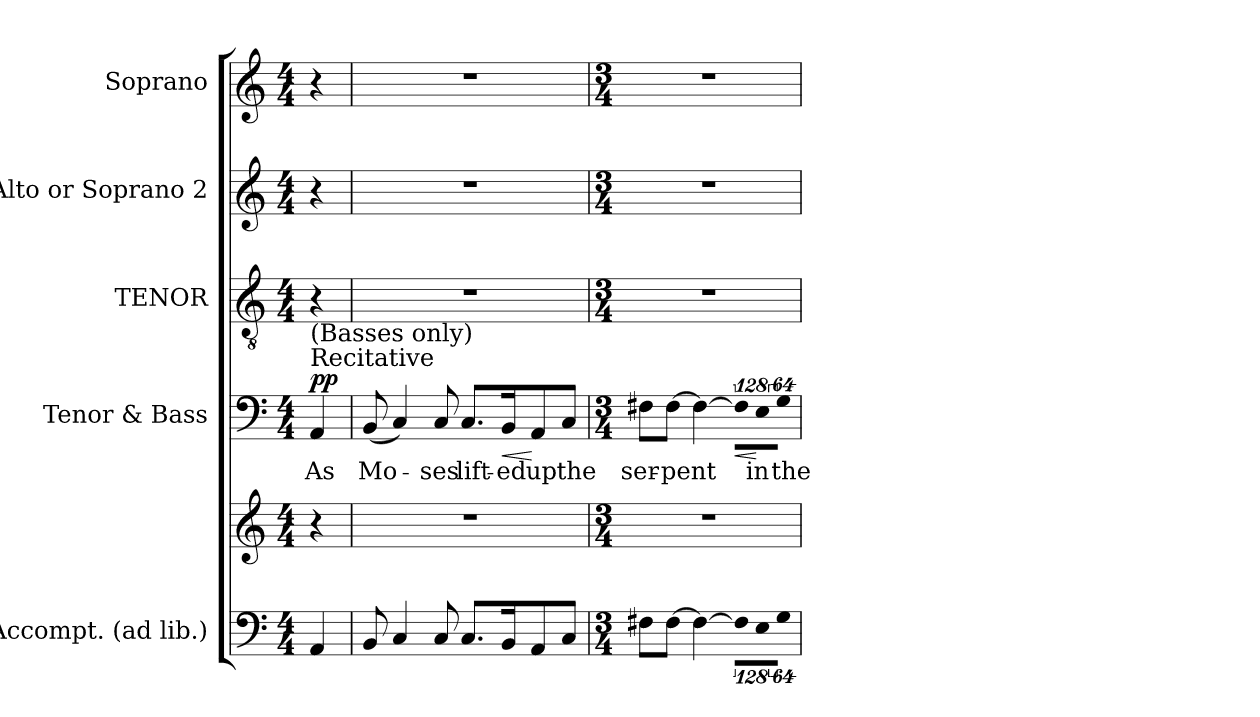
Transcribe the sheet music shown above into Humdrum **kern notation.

**kern	**kern	**kern	**text	**dynam	**kern	**kern	**kern
*part5	*part5	*part4	*part4	*part4	*part3	*part2	*part1
*staff6	*staff5	*staff4	*staff4	*staff4	*staff3	*staff2	*staff1
*I"Accompt. (ad lib.)	*	*I"Tenor & Bass	*	*	*I"TENOR	*I"Alto or Soprano 2	*I"Soprano
!!LO:PB:g=z
*clefF4	*clefG2	*clefF4	*	*	*clefGv2	*clefG2	*clefG2
*	*	*	*	*	*ITrd7c12	*	*
*k[]	*k[]	*k[]	*	*	*k[]	*k[]	*k[]
*C:	*C:	*C:	*	*	*C:	*C:	*C:
*M4/4	*M4/4	*M4/4	*	*	*M4/4	*M4/4	*M4/4
*MM66	*MM66	*MM66	*	*	*MM66	*MM66	*MM66
=	=	=	=	=	=	=	=
!	!	!LO:TX:a:t=Recitative	!	!	!	!	!
!	!	!LO:TX:t=(Basses only)	!	!	!	!	!
!	!	!	!LO:LY:b:color=#000000	!	!	!	!
4AAi/	4r	4AAi/	As	pp	4r	4r	4r
=1	=1	=1	=1	=1	=1	=1	=1
!	!	!	!LO:LY:b:color=#000000	!	!	!	!
8BBi/	1r	(8BBi/	Mo-	.	1r	1r	1r
4Ci/	.	4Ci/)	.	.	.	.	.
!	!	!	!LO:LY:b:color=#000000	!	!	!	!
8Ci/	.	8Ci/	-ses	.	.	.	.
!	!	!	!LO:LY:b:color=#000000	!	!	!	!
8.Ci/L	.	8.Ci/L	lift-	.	.	.	.
!	!	!	!LO:LY:b:color=#000000	!LO:HP:b	!	!	!
16BBi/k	.	16BBi/k	-ed	<	.	.	.
!	!	!	!LO:LY:b:color=#000000	!	!	!	!
8AAi/	.	8AAi/	up	[	.	.	.
!	!	!	!LO:LY:b:color=#000000	!	!	!	!
8Ci/J	.	8Ci/J	the	.	.	.	.
=2	=2	=2	=2	=2	=2	=2	=2
*M3/4	*M3/4	*M3/4	*	*	*M3/4	*M3/4	*M3/4
!	!LO:N:vis=1	!	!	!	!	!	!
!	!	!	!LO:LY:b:color=#000000	!	!LO:N:vis=1	!LO:N:vis=1	!LO:N:vis=1
8F#Xi\L	2.r	8F#Xi\L	ser-	.	2.r	2.r	2.r
!	!	!	!LO:LY:b:color=#000000	!	!	!	!
[8F#i\J	.	[8F#i\J	-pent	.	.	.	.
4F#i\_	.	4F#i\_	.	.	.	.	.
!LO:N:vis=8	!	!LO:N:vis=8	!	!LO:HP:b	!	!	!
1024%85F#i\L]	.	1024%85F#i\L]	.	<	.	.	.
!LO:N:vis=8	!	!LO:N:vis=8	!	!	!	!	!
!	!	!	!LO:LY:b:color=#000000	!	!	!	!
1024%85Ei\	.	1024%85Ei\	in	[	.	.	.
!LO:N:vis=8	!	!LO:N:vis=8	!	!	!	!	!
!	!	!	!LO:LY:b:color=#000000	!	!	!	!
512%43Gi\J	.	512%43Gi\J	the	.	.	.	.
=	=	=	=	=	=	=	=
*-	*-	*-	*-	*-	*-	*-	*-
